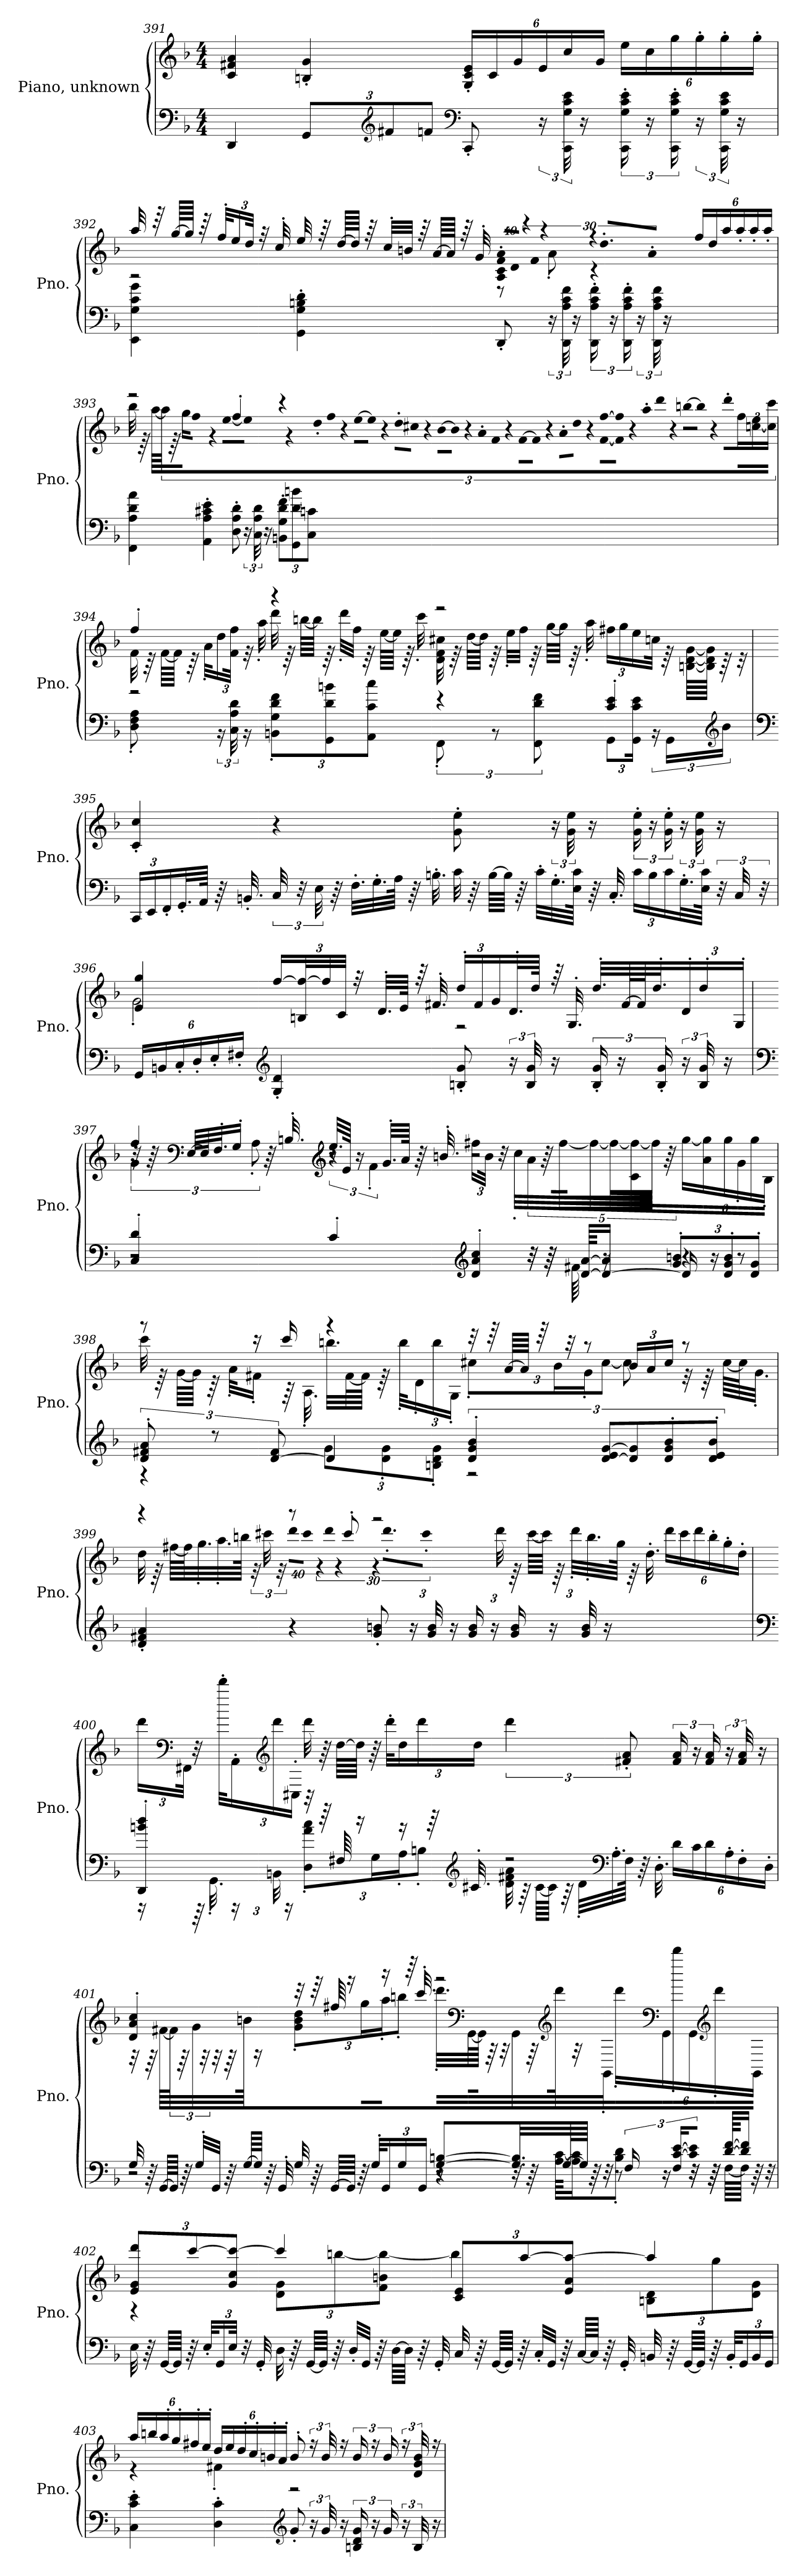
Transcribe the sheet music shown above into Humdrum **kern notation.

**kern	**kern
*part1	*part1
*staff2	*staff1
*I"Piano, unknown	*
*I'Pno.	*
!!LO:PB:g=z
*clefF4	*clefG2
*k[b-]	*k[b-]
*M4/4	*M4/4
=391	=391
4DD/	4c/ 4f#X/ 4a/
*Xbrackettup	*
12GG/L	4Bn/' 4g/'
*clefG2	*
12f#X/	.
12fn/J	.
*clefF4	*
*	*Xbrackettup
8CC'/	24G/' 24c/' 24e/'LL
.	24c/
.	24g/
*brackettup	*
24r	24e/
48CC\ 48G\ 48c\ 48e\	24cc/
16r	.
.	24g/JJ
24CC\' 24G\' 24c\' 24e\'	24ee\LL
24r	24cc\
24CC\' 24G\' 24c\' 24e\'	24gg\
24r	24gg'\
48CC\ 48G\ 48c\ 48e\	24gg'\
16r	.
.	24gg'\JJ
!!LO:LB:g=z
=392	=392
*	*^
4EE\ 4G\ 4c\ 4g\	32aa/	2r
.	64r	.
.	[64gg/LLLL	.
.	64gg/JJJJ]	.
.	64r	.
.	32ff'/KLL	.
.	24ee/	.
.	48dd/JJk	.
.	32r	.
.	32cc'/	.
4GG\' 4G\' 4Bn\' 4d\'	32ee/	.
.	64r	.
.	[64dd/LLLL	.
.	64dd/JJJJ]	.
.	64r	.
.	32cc'/LLL	.
.	32bn/JJJ	.
.	64r	.
.	[64a/LLLL	.
.	64a/JJJJ]	.
.	64r	.
.	32g'/	.
*	*brackettup	*
!	!LO:N:vis=32	!
8DD'/	640%23A/' 640%23c/' 640%23f/' 640%23a/'LLL	8r
!	!LO:N:vis=32	!
.	640%23d/JJJ	.
!	!LO:N:vis=64	!
.	960%17r	.
!	!LO:N:vis=64	!
.	960%17f/	.
!	!LO:N:vis=32	!
.	640%23r	.
24r	.	8a'\
!	!LO:N:vis=64	!
.	960%17r	.
!	!LO:N:vis=32.	!
.	1920%103dd'/LLL	.
48DD\ 48A\ 48c\ 48f\	.	.
16r	.	.
!	!LO:N:vis=32	!
.	640%23a'/JJJ	.
24DD\' 24A\' 24c\' 24f\'	.	4r
*	*Xbrackettup	*
.	24ff/LL	.
24r	.	.
.	24dd/	.
24DD\' 24A\' 24c\' 24f\'	.	.
.	24aa/	.
24r	.	.
.	24aa'/	.
48DD\ 48A\ 48c\ 48f\	.	.
.	24aa'/	.
16r	.	.
.	24aa'/JJ	.
1920ryy	.	1920ryy
!!LO:LB:g=z	!!
=393	=393	=393
4FF\ 4A\ 4d\ 4a\	2r	32bb-\
.	.	64r
.	.	[64aa\LLLL
*	*	*brackettup
.	.	96aa\JJJJ]
.	.	96r
.	.	24gg\LL
.	.	32ff\JJk
.	.	64r
.	.	[64ee\LLLL
.	.	64ee\JJJJ]
.	.	64r
.	.	32dd'\
4AA\' 4A\' 4c#X\' 4e\'	.	32ff\
.	.	64r
.	.	[64ee\LLLL
.	.	64ee\JJJJ]
.	.	64r
.	.	32dd'\LLL
.	.	32cc#X\JJJ
.	.	64r
.	.	[64b-\LLLL
.	.	64b-\JJJJ]
.	.	64r
.	.	32a'\
8D\' 8A\' 8d\'	4ff'/	32f\
.	.	64r
.	.	[64f\LLLL
.	.	64f\JJJJ]
.	.	64r
.	.	32a'\LLL
24r	.	32dd\JJJ
.	.	64r
48C\ 48A\ 48d\	.	.
.	.	[64f\ [64ff\LLLL
16r	.	64f\] 64ff\]JJJJ
.	.	64r
.	.	32aa'\
*Xbrackettup	*	*
12BBn\' 12G\' 12d\' 12f\'L	4r	32ddd\
.	.	64r
.	.	[64bbn\LLLL
.	.	64bb\JJJJ]
.	.	64r
12GG\ 12d\ 12bn\	.	.
.	.	32ddd'\KLL
*	*	*Xbrackettup
.	.	24ff\
12C\ 12cn\J	.	[24ccn\ 24ee\
.	.	24cc\] 24ccc\JJ
!!LO:LB:g=z	!!
=394	=394	=394
*^	*	*
2r	8D\' 8F\' 8A\'	4ff'/	32f\
.	.	.	64r
.	.	.	[64f\LLLL
.	.	.	64f\JJJJ]
.	.	.	64r
.	.	.	32a'\KLL
*	*brackettup	*	*
.	24r	.	24dd\
.	48C\ 48A\ 48d\	.	48f\ 48ff\JJk
.	16r	.	32r
.	.	.	32aa'\
*	*Xbrackettup	*	*
.	12BBn\' 12G\' 12d\' 12f\'L	4r	32ddd\
.	.	.	64r
.	.	.	[64bbn\LLLL
.	.	.	64bb\JJJJ]
.	.	.	64r
.	12GG\ 12d\ 12bn\	.	.
.	.	.	32ddd'\LLL
.	.	.	32ff\JJJ
.	.	.	64r
.	12AA\ 12c\ 12cc\J	.	.
.	.	.	[64ee\LLLL
.	.	.	64ee\JJJJ]
.	.	.	64r
.	.	.	32ccc'\
*	*brackettup	*	*
4r	12FF'\	2r	32d\ 32f\ 32cc#X\
.	.	.	64r
.	.	.	[64dd\LLLL
.	.	.	64dd\JJJJ]
.	.	.	64r
.	12r	.	.
.	.	.	32ee'\LLL
.	.	.	32ff\JJJ
.	.	.	64r
.	12FF\ 12d\ 12f\	.	.
.	.	.	[64gg\LLLL
.	.	.	64gg\JJJJ]
.	.	.	64r
.	.	.	32aa'\
*	*Xbrackettup	*	*
4c/' 4e/'	12GG\L	.	24ff#X\LL
.	.	.	24gg\
.	24GG\ 24c\ 24e\Jk	.	24ee\
*	*brackettup	*	*
.	24r	.	32ccn\JJk
.	.	.	64r
.	24GG\LL	.	.
.	.	.	[64Bn\ [64d\ [64g\LLLL
.	.	.	64B\] 64d\] 64g\]JJJJ
.	.	.	64r
*clefG2	*	*	*
.	24b\JJ	.	.
.	.	.	32r
*v	*v	*	*
*	*v	*v
!!LO:LB:g=z
=395	=395
*clefF4	*
*Xbrackettup	*
24CC/LL	4c/' 4cc/'
24EE/	.
24FF'/	.
32.GG'/L	.
64AA/JJJk	.
64r	.
32.BBn'/	.
*brackettup	*
48C/	4r
48r	.
48E\	.
64r	.
32.F'\LLL	.
32.G'\	.
64A\JJJk	.
64r	.
32.Bn'\	.
32c\	8g\' 8ee\'
64r	.
[64B\LLLL	.
64B\JJJJ]	.
64r	.
32c'\LLL	.
*	*brackettup
32.G'\	24r
.	48g\ 48ee\
64E\ 64c\JJJk	.
64r	16r
32.C'/	.
*Xbrackettup	*
24c\LL	24g\' 24ee\'
24B\	24r
24c\	24g\' 24ee\'
32.G'\L	24r
.	48g\ 48ee\
64E\ 64c\JJJk	.
*brackettup	*
48r	16r
48C/	.
48r	.
!!LO:LB:g=z
=396	=396
*Xbrackettup	*
*	*^
24GG/LL	4e/ 4gg/	2g'\
24BBn/	.	.
24C'/	.	.
24D'/	.	.
24E'/	.	.
24F#X'/JJ	.	.
*clefG2	*	*
*	*Xbrackettup	*
4G/' 4d/'	[24ff/LL	.
.	48Bn/ 48ff/_L	.
*	*brackettup	*
.	48ff/]	.
.	48c/JJJ	.
.	48r	.
.	32.d'/LLL	.
.	64e/JJJk	.
.	64r	.
.	32.f#X'/	.
*	*Xbrackettup	*
8Bn/' 8g/'	24dd'/LL	2r
.	24f#/	.
.	24g/	.
*brackettup	*	*
24r	32.d'/L	.
48B/ 48g/	.	.
.	64dd/JJJk	.
16r	64r	.
.	32.G'/	.
24B/' 24g/'	32.dd'/LLL	.
24r	.	.
.	[64f#/L	.
.	64f#/J]	.
.	32.dd'/J	.
24B/' 24g/'	.	.
24r	24d'/	.
48B/ 48g/	24dd'/	.
16r	.	.
.	24G'/JJ	.
*	*v	*v
!!LO:PB:g=z
=397	=397
*clefF4	*
*^	*^
*	*^	*	*
*	*	*	*	*brackettup
*	*	*	*	*^
2r	2r	4C/' 4d/'	4ff/	6g\	32r
.	.	.	.	.	64r
*	*	*	*clefF4	*	*
.	.	.	.	.	[64E/LLLL
.	.	.	.	.	64E/J]
.	.	.	.	.	32.F'/J
.	.	.	.	.	16G'/JJ
.	.	.	.	12A'\	.
.	.	.	.	.	64r
.	.	.	.	.	32.Bn'/
*	*	*	*clefG2	*	*
.	.	4c'/	4r	12r	32.ee/LLL
.	.	.	.	.	64e/JJJk
.	.	.	.	.	16r
.	.	.	.	6f'\	.
.	.	.	.	.	32.g'/LLL
.	.	.	.	.	64a/JJJk
.	.	.	.	.	64r
.	.	.	.	.	32.bn'/
*clefG2	*	*	*	*	*
*	*	*	*	*Xbrackettup	*
8r	8r	4d/' 4a/' 4cc/'	2r	24ff#X\LL	2r
.	.	.	.	48b\JJk	.
.	.	.	.	32r	.
.	.	.	.	32cc'\LLL	.
*	*	*	*	*brackettup	*
32r	32r	.	.	40a\JJJ	.
.	.	.	.	80r	.
64r	64r	.	.	.	.
.	.	.	.	[80ff#\KLLL	.
[64d/ [64a/KKLL	64f#X\	.	.	.	.
.	.	.	.	40ff#\_	.
16d/_ 16a/]JJ	16r	.	.	.	.
.	.	.	.	80ff#\L_	.
.	.	.	.	80c\ 80ff#\_	.
.	.	.	.	80ff#\JJJJ]	.
.	.	.	.	80r	.
*	*	*Xbrackettup	*	*Xbrackettup	*
16d/]	4r	12g/' 12bn/'L	.	[24gg\LL	.
.	.	.	.	24a\ 24gg\]	.
16r	.	.	.	.	.
.	.	12d/' 12g/' 12b/'	.	24gg\	.
8r	.	.	.	24g'\	.
.	.	12d/' 12g/'J	.	24gg\	.
.	.	.	.	24B'\JJ	.
*v	*v	*v	*	*	*
*	*v	*v	*v
!!LO:LB:g=z
=398	=398
*brackettup	*
*^	*^
12d/' 12f#X/' 12a/'	4r	8r	32ccc\
.	.	.	64r
.	.	.	[64g\LLLL
.	.	.	64g\JJJJ]
.	.	.	64r
12r	.	.	.
.	.	.	32a'\KLL
.	.	16r	16f#X'\JJ
[12d/ 12f#/	.	.	.
.	.	16ccc/	64r
.	.	.	32.A'\
*	*Xbrackettup	*	*
4d/]	12g\L	4r	32.bbn\LLL
.	.	.	[64f#\L
.	.	.	64f#\JJJJ]
.	.	.	64r
.	12d\' 12g\'	.	.
.	.	.	32bb'\KLL
.	.	.	24d'\
.	12Bn\' 12d\' 12g\'J	.	24bb\
.	.	.	24G'\JJ
*brackettup	*	*	*
6d/' 6g/' 6b-/'	2r	32r	12cc#X'\L
.	.	64r	.
.	.	[64a/LLLL	.
.	.	64a/JJJJ]	.
.	.	64r	.
.	.	.	24b-\L
.	.	32r	.
.	.	8r	24g'\J
[12d/ 12e/ [12g/L	.	.	[12cc#\J
12d/] 12g/]	.	24b-/LL	8cc#\]
.	.	24a/	.
12d/' 12g/' 12b-/'	.	24cc#/JJ	.
.	.	8r	32r
.	.	.	64r
12d/' 12e/' 12b-/'J	.	.	.
.	.	.	[64cc#\LLLL
.	.	.	64cc#\J]
.	.	.	32.g'\JJJ
*v	*v	*	*
!!LO:LB:g=z	!!
=399	=399	=399
4d/' 4f#X/' 4a/'	4r	32dd\
.	.	64r
.	.	[64ff#X\LLLL
.	.	64ff#\J]
.	.	32.gg'\
.	.	32.aa'\
.	.	64bbn\JJJk
*	*	*brackettup
.	.	48r
.	.	48ccc#X\
.	.	48r
!	!	!LO:N:vis=32
4r	8r	640%23ddd\LLL
!	!	!LO:N:vis=32
.	.	640%23ccc#\JJJ
!	!	!LO:N:vis=64
.	.	960%17r
!	!	!LO:N:vis=64
.	.	960%17ddd\
!	!	!LO:N:vis=32
.	.	640%23r
.	8ccc#'/	.
!	!	!LO:N:vis=64
.	.	960%17r
!	!	!LO:N:vis=32.
.	.	1920%103ddd'\LLL
!	!	!LO:N:vis=32
.	.	640%23ccc#'\JJJ
8g/' 8bn/'	2r	.
.	.	32ddd\
.	.	64r
.	.	[64ccc#\LLLL
.	.	64ccc#\JJJJ]
.	.	64r
.	.	32ddd'\LLL
24r	.	.
.	.	32.bb'\
48g/ 48b/	.	.
.	.	64gg\JJJk
16r	.	.
.	.	64r
.	.	32.dd'\
24g/ 24b/	.	.
*	*	*Xbrackettup
.	.	24ddd\LL
24r	.	.
.	.	24ccc#\
24g/ 24b/	.	.
.	.	24ddd\
24r	.	.
.	.	24bb'\
48g/ 48b/	.	.
.	.	24gg'\
16r	.	.
.	.	24dd'\JJ
1920ryy	1920ryy	.
*	*v	*v
!!LO:LB:g=z
=400	=400
*clefF4	*
*^	*
4DD/' 4bn/' 4dd/'	16r	24ddd\LL
*	*	*clefF4
.	.	48FF#X\JJk
.	64r	32r
.	32.GG'\	.
.	.	32ddd'\KLL
.	24r	24AA'\
*	*	*clefG2
.	48BBn\	24ddd\
.	16r	.
.	.	24C#X'\JJ
*	*Xbrackettup	*
32r	12D\' 12a\' 12cc\'L	32ddd\
64r	.	64r
64F#X/	.	[64dd\LLLL
16r	.	64dd\JJJJ]
.	.	64r
.	24G\L	.
.	.	32ddd'\KLL
16r	24A'\J	24dd\
.	12Bn'\J	24ddd\
64r	.	.
*clefG2	*	*
32.c#X'/	.	.
.	.	24dd\JJ
*	*	*brackettup
2r	32d\ 32f#X\ 32a\	6ddd\
.	64r	.
.	[64c#\LLLL	.
.	64c#\JJJJ]	.
.	64r	.
.	32d'\LLL	.
*clefF4	*	*
.	32.A'\	.
.	.	12f#X/' 12a/'
.	64F#\JJJk	.
.	64r	.
.	32.D'\	.
.	24d\LL	24f#/ 24a/
.	24c#\	24r
.	24d\	24f#/ 24a/
.	24A'\	24r
.	24F#'\	48f#/ 48a/
.	.	16r
.	24D'\JJ	.
!!LO:LB:g=z
=401	=401	=401
*	*^	*^
2r	2r	32G/	4d/' 4a/' 4cc/'	32r
.	.	64r	.	64r
.	.	[64GG/LLLL	.	[64f#X\LLLL
.	.	64GG/JJJJ]	.	96f#\JJJJ]
.	.	.	.	96r
.	.	64r	.	.
.	.	.	.	48g\
.	.	32G'/LLL	.	.
.	.	.	.	48r
.	.	32GG/JJJ	.	32r
.	.	64r	.	64r
.	.	[64G/LLLL	.	64bn\
.	.	64G/JJJJ]	.	16r
.	.	64r	.	.
.	.	32GG'/	.	.
*	*	*	*	*Xbrackettup
.	.	32G/	32r	12g\' 12b\' 12dd\'L
.	.	64r	64r	.
.	.	[64GG/LLLL	64ff#X/	.
.	.	64GG/JJJJ]	16r	.
.	.	64r	.	.
.	.	.	.	24gg\L
.	.	32G'/KLL	.	.
.	.	24GG/	16r	24aa'\J
.	.	24G/	.	12bbn'\J
.	.	.	64r	.
.	.	.	32.ccc'/	.
.	.	24GG/JJ	.	.
4r	8r	[8G/ [8Bn/L	2r	32.ddd'\LLL
*	*	*	*clefF4	*
.	.	.	.	[64GG\L
.	.	.	.	64GG\JJJJ]
.	.	.	.	64r
.	.	.	.	32r
.	32r	32.G/] 32.B/]LL	.	32GG\
.	64r	.	.	64r
*	*	*	*clefG2	*
.	[64A\ [64c\KKLL	[64G/L	.	64ddd\
.	16A\] 16c\]J	64G/JJJJ]	.	32r
.	.	64r	.	.
.	.	32r	.	32GG'\
*	*	*brackettup	*	*
8r	8B\' 8d\'J	24F/	.	24ddd'\LL
*	*	*	*clefF4	*
.	.	24r	.	24GG\
.	.	24F/ [24c/ [24e/KL	.	24ddd'\
32r	32r	8c/] 8e/]J	.	24GG\
64r	64r	.	.	.
*	*	*	*clefG2	*
.	.	.	.	24ddd'\
[64d/ [64f/KKLL	[64F\LLLL	.	.	.
16d/] 16f/]JJ	64F\JJJJ]	.	.	.
.	64r	.	.	.
.	.	.	.	24GG\JJ
.	32r	.	.	.
*v	*v	*v	*	*
!!LO:LB:g=z	!!
=402	=402	=402
32E\	12e/ 12g/ 12ddd/L	4r
64r	.	.
[64GG/LLLL	.	.
64GG/JJJJ]	.	.
64r	.	.
.	[12ccc/	.
32E'/KLL	.	.
*Xbrackettup	*	*
24GG/	.	.
48E/JJk	12g/ 12cc/ 12ccc/_J	.
32r	.	.
32GG'/	.	.
32D\	4ccc/]	12d\ 12g\L
64r	.	.
[64GG/LLLL	.	.
64GG/JJJJ]	.	.
64r	.	.
.	.	[12bbn\
32D'/LLL	.	.
32GG/JJJ	.	.
64r	.	.
.	.	12f\ 12bn\ 12bb\_J
[64D\LLLL	.	.
64D\JJJJ]	.	.
64r	.	.
32GG'/	.	.
32C/	12c/ 12e/L	4bb\]
64r	.	.
[64GG/LLLL	.	.
64GG/JJJJ]	.	.
64r	.	.
.	[12aa/	.
32C'/LLL	.	.
32GG/JJJ	.	.
64r	.	.
.	12e/ 12a/ 12aa/_J	.
[64C/LLLL	.	.
64C/JJJJ]	.	.
64r	.	.
32GG'/	.	.
32BBn/	4aa/]	12Bn\ 12d\L
64r	.	.
[64GG/LLLL	.	.
64GG/JJJJ]	.	.
64r	.	.
.	.	12gg\
32BB'/KLL	.	.
24GG/	.	.
24BB/	.	12d\ 12g\J
24GG/JJ	.	.
!!LO:PB:g=z	!!
=403	=403	=403
4C\' 4c\' 4e\'	24aa/LL	4r
.	24bbn/	.
.	24aa'/	.
.	24gg'/	.
.	24ff#X'/	.
.	24ee'/JJ	.
4D\' 4c\'	24dd/LL	4f#X'\
.	24ee/	.
.	24dd'/	.
.	24cc'/	.
.	24bn'/	.
.	24a'/JJ	.
*clefG2	*	*
8g'/	8b'/	2r
*brackettup	*brackettup	*
24r	24r	.
48g/	48b/	.
16r	16r	.
24Bn/ 24d/ 24g/	24b/	.
24r	24r	.
24g/	24b/	.
24r	24r	.
48B/	48d/ 48g/ 48b/	.
16r	16r	.
*	*v	*v
=	=
*-	*-
